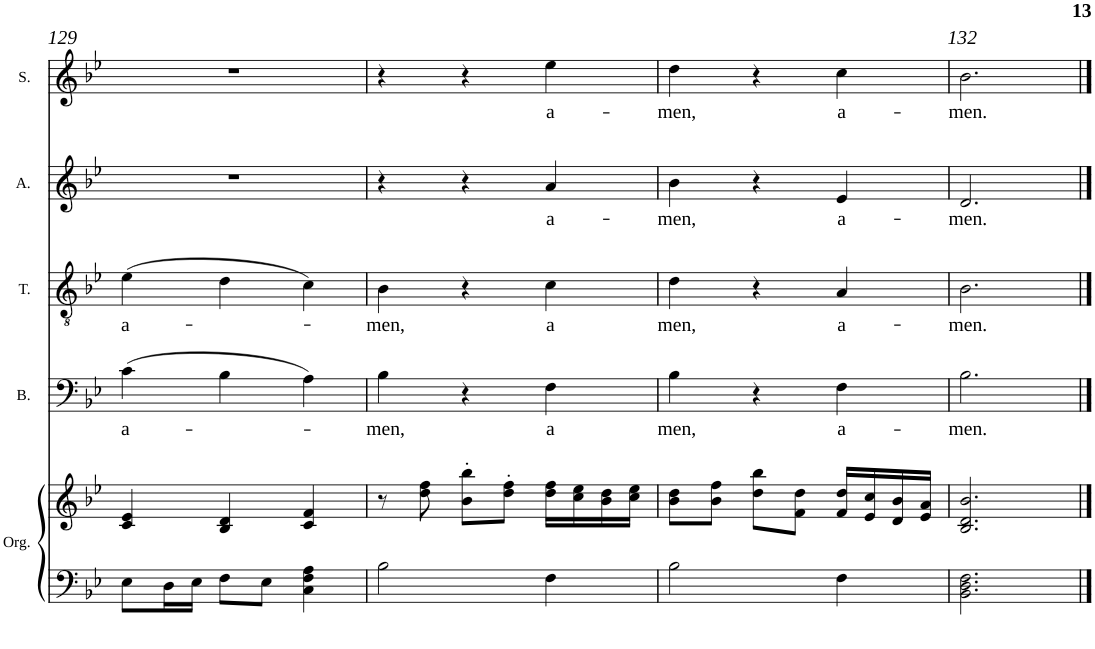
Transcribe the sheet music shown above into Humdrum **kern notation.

**kern	**kern	**kern	**text	**kern	**text	**kern	**text	**kern	**text
*part5	*part5	*part4	*part4	*part3	*part3	*part2	*part2	*part1	*part1
*staff6	*staff5	*staff4	*staff4	*staff3	*staff3	*staff2	*staff2	*staff1	*staff1
*I"Organ	*	*I"Bass	*	*I"Tenor	*	*I"Alto	*	*I"Soprano	*
*I'Org.	*	*I'B.	*	*I'T.	*	*I'A.	*	*I'S.	*
!!LO:PB:g=z
*clefF4	*clefG2	*clefF4	*	*clefGv2	*	*clefG2	*	*clefG2	*
*k[b-e-]	*k[b-e-]	*k[b-e-]	*	*k[b-e-]	*	*k[b-e-]	*	*k[b-e-]	*
*M3/4	*M3/4	*M3/4	*	*M3/4	*	*M3/4	*	*M3/4	*
=129	=129	=129	=129	=129	=129	=129	=129	=129	=129
!	!	!	!LO:LY:b	!	!LO:LY:b	!	!	!	!
8E-\L	4c/ 4e-/	(>4c\	a-	(>4e-\	a-	2.r	.	2.r	.
16D\L	.	.	.	.	.	.	.	.	.
16E-\JJ	.	.	.	.	.	.	.	.	.
8F\L	4B-/ 4d/	4B-\	.	4d\	.	.	.	.	.
8E-\J	.	.	.	.	.	.	.	.	.
4C\ 4F\ 4A\	4c/ 4f/	4A\)	.	4c\)	.	.	.	.	.
=130	=130	=130	=130	=130	=130	=130	=130	=130	=130
!	!	!	!LO:LY:b	!	!LO:LY:b	!	!	!	!
2B-\	8r	4B-\	-men,	4B-\	-men,	4r	.	4r	.
.	8dd\ 8ff\	.	.	.	.	.	.	.	.
.	8b-\' 8bb-\'L	4r	.	4r	.	4r	.	4r	.
.	8dd\' 8ff\'J	.	.	.	.	.	.	.	.
!	!	!	!LO:LY:b	!	!LO:LY:b	!	!LO:LY:b	!	!LO:LY:b
4F\	16dd\ 16ff\LL	4F\	a	4c\	a	4a/	a-	4ee-\	a-
.	16cc\ 16ee-\	.	.	.	.	.	.	.	.
.	16b-\ 16dd\	.	.	.	.	.	.	.	.
.	16cc\ 16ee-\JJ	.	.	.	.	.	.	.	.
=131	=131	=131	=131	=131	=131	=131	=131	=131	=131
!	!	!	!LO:LY:b	!	!LO:LY:b	!	!LO:LY:b	!	!LO:LY:b
2B-\	8b-\ 8dd\L	4B-\	men,	4d\	men,	4b-\	-men,	4dd\	-men,
.	8b-\ 8ff\J	.	.	.	.	.	.	.	.
.	8dd\ 8bb-\L	4r	.	4r	.	4r	.	4r	.
.	8f\ 8dd\J	.	.	.	.	.	.	.	.
!	!	!	!LO:LY:b	!	!LO:LY:b	!	!LO:LY:b	!	!LO:LY:b
4F\	16f/ 16dd/LL	4F\	a-	4A/	a-	4e-/	a-	4cc\	a-
.	16e-/ 16cc/	.	.	.	.	.	.	.	.
.	16d/ 16b-/	.	.	.	.	.	.	.	.
.	16e-/ 16a/JJ	.	.	.	.	.	.	.	.
=132	=132	=132	=132	=132	=132	=132	=132	=132	=132
!	!	!	!LO:LY:b	!	!LO:LY:b	!	!LO:LY:b	!	!LO:LY:b
2.BB-\ 2.D\ 2.F\	2.B-/ 2.d/ 2.b-/	2.B-\	-men.	2.B-\	-men.	2.d/	-men.	2.b-\	-men.
==	==	==	==	==	==	==	==	==	==
*-	*-	*-	*-	*-	*-	*-	*-	*-	*-
